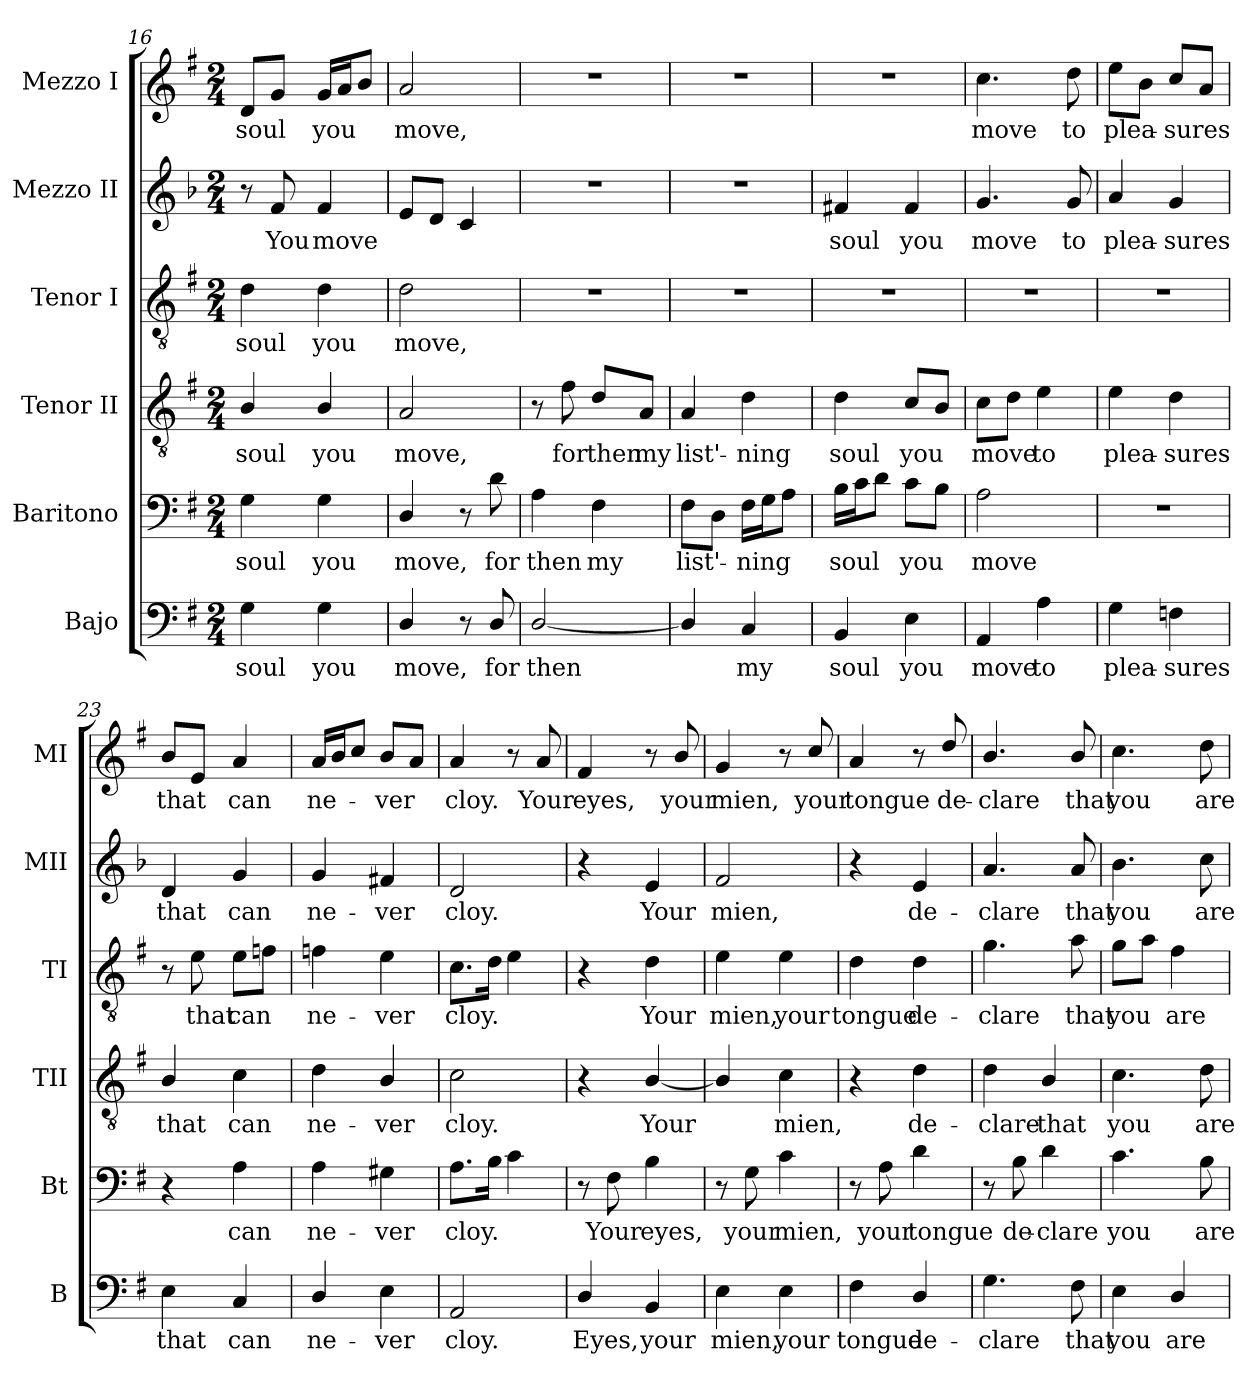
**kern	**text	**kern	**text	**kern	**text	**kern	**text	**kern	**text	**kern	**text
*part6	*part6	*part5	*part5	*part4	*part4	*part3	*part3	*part2	*part2	*part1	*part1
*staff6	*staff6	*staff5	*staff5	*staff4	*staff4	*staff3	*staff3	*staff2	*staff2	*staff1	*staff1
*I"Bajo	*	*I"Baritono	*	*I"Tenor II	*	*I"Tenor I	*	*I"Mezzo II	*	*I"Mezzo I	*
*I'B	*	*I'Bt	*	*I'TII	*	*I'TI	*	*I'MII	*	*I'MI	*
*clefF4	*	*clefF4	*	*clefGv2	*	*clefGv2	*	*clefG2	*	*clefG2	*
*ITrd1c2	*	*ITrd1c2	*	*ITrd1c2	*	*ITrd1c2	*	*	*	*ITrd1c2	*
*k[b-]	*	*k[b-]	*	*k[b-]	*	*k[b-]	*	*k[b-]	*	*k[b-]	*
*M2/4	*	*M2/4	*	*M2/4	*	*M2/4	*	*M2/4	*	*M2/4	*
=16	=16	=16	=16	=16	=16	=16	=16	=16	=16	=16	=16
!	!LO:LY:b	!	!LO:LY:b	!	!LO:LY:b	!	!LO:LY:b	!	!	!	!LO:LY:b
4F\	soul	4F\	soul	4A/	soul	4c\	soul	8r	.	8c/L	soul
!	!	!	!	!	!	!	!	!	!LO:LY:b	!	!
.	.	.	.	.	.	.	.	8f/	You	8f/J	.
!	!LO:LY:b	!	!LO:LY:b	!	!LO:LY:b	!	!LO:LY:b	!	!LO:LY:b	!	!LO:LY:b
4F\	you	4F\	you	4A/	you	4c\	you	4f/	move	16f/LL	you
.	.	.	.	.	.	.	.	.	.	16g/J	.
.	.	.	.	.	.	.	.	.	.	8a/J	.
!!LO:PB:g=z
=17	=17	=17	=17	=17	=17	=17	=17	=17	=17	=17	=17
!	!LO:LY:b	!	!LO:LY:b	!	!LO:LY:b	!	!LO:LY:b	!	!	!	!LO:LY:b
4C/	move,	4C/	move,	2G/	move,	2c\	move,	8e/L	.	2g/	move,
.	.	.	.	.	.	.	.	8d/J	.	.	.
8r	.	8r	.	.	.	.	.	4c/	.	.	.
!	!LO:LY:b	!	!LO:LY:b	!	!	!	!	!	!	!	!
8C/	for	8c\	for	.	.	.	.	.	.	.	.
=18	=18	=18	=18	=18	=18	=18	=18	=18	=18	=18	=18
!	!LO:LY:b	!	!LO:LY:b	!	!	!	!	!	!	!	!
[2C/	then	4G\	then	8r	.	2r	.	2r	.	2r	.
!	!	!	!	!	!LO:LY:b	!	!	!	!	!	!
.	.	.	.	8e\	for	.	.	.	.	.	.
!	!	!	!LO:LY:b	!	!LO:LY:b	!	!	!	!	!	!
.	.	4E\	my	8c/L	then	.	.	.	.	.	.
!	!	!	!	!	!LO:LY:b	!	!	!	!	!	!
.	.	.	.	8G/J	my	.	.	.	.	.	.
=19	=19	=19	=19	=19	=19	=19	=19	=19	=19	=19	=19
!	!	!	!LO:LY:b	!	!LO:LY:b	!	!	!	!	!	!
4C/]	.	8E\L	list'-	4G/	list'-	2r	.	2r	.	2r	.
.	.	8C\J	.	.	.	.	.	.	.	.	.
!	!LO:LY:b	!	!LO:LY:b	!	!LO:LY:b	!	!	!	!	!	!
4BB-/	my	16E\LL	-ning	4c\	-ning	.	.	.	.	.	.
.	.	16F\J	.	.	.	.	.	.	.	.	.
.	.	8G\J	.	.	.	.	.	.	.	.	.
=20	=20	=20	=20	=20	=20	=20	=20	=20	=20	=20	=20
!	!LO:LY:b	!	!LO:LY:b	!	!LO:LY:b	!	!	!	!LO:LY:b	!	!
4AA/	soul	16A\LL	soul	4c\	soul	2r	.	4f#X/	soul	2r	.
.	.	16B-\J	.	.	.	.	.	.	.	.	.
.	.	8c\J	.	.	.	.	.	.	.	.	.
!	!LO:LY:b	!	!LO:LY:b	!	!LO:LY:b	!	!	!	!LO:LY:b	!	!
4D\	you	8B-\L	you	8B-/L	you	.	.	4f#/	you	.	.
.	.	8A\J	.	8A/J	.	.	.	.	.	.	.
=21	=21	=21	=21	=21	=21	=21	=21	=21	=21	=21	=21
!	!LO:LY:b	!	!LO:LY:b	!	!LO:LY:b	!	!	!	!LO:LY:b	!	!LO:LY:b
4GG/	move	2G\	move	8B-\L	move	2r	.	4.g/	move	4.b-\	move
.	.	.	.	8c\J	.	.	.	.	.	.	.
!	!LO:LY:b	!	!	!	!LO:LY:b	!	!	!	!	!	!
4G\	to	.	.	4d\	to	.	.	.	.	.	.
!	!	!	!	!	!	!	!	!	!LO:LY:b	!	!LO:LY:b
.	.	.	.	.	.	.	.	8g/	to	8cc\	to
=22	=22	=22	=22	=22	=22	=22	=22	=22	=22	=22	=22
!	!LO:LY:b	!	!	!	!LO:LY:b	!	!	!	!LO:LY:b	!	!LO:LY:b
4F\	plea-	2r	.	4d\	plea-	2r	.	4a/	plea-	8dd\L	plea-
.	.	.	.	.	.	.	.	.	.	8a\J	.
!	!LO:LY:b	!	!	!	!LO:LY:b	!	!	!	!LO:LY:b	!	!LO:LY:b
4E-X\	-sures	.	.	4c\	-sures	.	.	4g/	-sures	8b-/L	-sures
.	.	.	.	.	.	.	.	.	.	8g/J	.
=23	=23	=23	=23	=23	=23	=23	=23	=23	=23	=23	=23
!	!LO:LY:b	!	!	!	!LO:LY:b	!	!	!	!LO:LY:b	!	!LO:LY:b
4D\	that	4r	.	4A/	that	8r	.	4d/	that	8a/L	that
!	!	!	!	!	!	!	!LO:LY:b	!	!	!	!
.	.	.	.	.	.	8d\	that	.	.	8d/J	.
!	!LO:LY:b	!	!LO:LY:b	!	!LO:LY:b	!	!LO:LY:b	!	!LO:LY:b	!	!LO:LY:b
4BB-/	can	4G\	can	4B-\	can	8d\L	can	4g/	can	4g/	can
.	.	.	.	.	.	8e-X\J	.	.	.	.	.
!!LO:LB:g=z
=24	=24	=24	=24	=24	=24	=24	=24	=24	=24	=24	=24
!	!LO:LY:b	!	!LO:LY:b	!	!LO:LY:b	!	!LO:LY:b	!	!LO:LY:b	!	!LO:LY:b
4C/	ne-	4G\	ne-	4c\	ne-	4e-X\	ne-	4g/	ne-	16g/LL	ne-
.	.	.	.	.	.	.	.	.	.	16a/J	.
.	.	.	.	.	.	.	.	.	.	8b-/J	.
!	!LO:LY:b	!	!LO:LY:b	!	!LO:LY:b	!	!LO:LY:b	!	!LO:LY:b	!	!LO:LY:b
4D\	-ver	4F#X\	-ver	4A/	-ver	4d\	-ver	4f#X/	-ver	8a/L	-ver
.	.	.	.	.	.	.	.	.	.	8g/J	.
=25	=25	=25	=25	=25	=25	=25	=25	=25	=25	=25	=25
!	!LO:LY:b	!	!LO:LY:b	!	!LO:LY:b	!	!LO:LY:b	!	!LO:LY:b	!	!LO:LY:b
2GG/	cloy.	8.G\L	cloy.	2B-\	cloy.	8.B-\L	cloy.	2d/	cloy.	4g/	cloy.
.	.	16A\Jk	.	.	.	16c\Jk	.	.	.	.	.
.	.	4B-\	.	.	.	4d\	.	.	.	8r	.
!	!	!	!	!	!	!	!	!	!	!	!LO:LY:b
.	.	.	.	.	.	.	.	.	.	8g/	Your
=26	=26	=26	=26	=26	=26	=26	=26	=26	=26	=26	=26
!	!LO:LY:b	!	!	!	!	!	!	!	!	!	!LO:LY:b
4C/	Eyes,	8r	.	4r	.	4r	.	4r	.	4e/	eyes,
!	!	!	!LO:LY:b	!	!	!	!	!	!	!	!
.	.	8E\	Your	.	.	.	.	.	.	.	.
!	!LO:LY:b	!	!LO:LY:b	!	!LO:LY:b	!	!LO:LY:b	!	!LO:LY:b	!	!
4AA/	your	4A\	eyes,	[4A/	Your	4c\	Your	4e/	Your	8r	.
!	!	!	!	!	!	!	!	!	!	!	!LO:LY:b
.	.	.	.	.	.	.	.	.	.	8a/	your
=27	=27	=27	=27	=27	=27	=27	=27	=27	=27	=27	=27
!	!LO:LY:b	!	!	!	!	!	!LO:LY:b	!	!LO:LY:b	!	!LO:LY:b
4D\	mien,	8r	.	4A/]	.	4d\	mien,	2f/	mien,	4f/	mien,
!	!	!	!LO:LY:b	!	!	!	!	!	!	!	!
.	.	8F\	your	.	.	.	.	.	.	.	.
!	!LO:LY:b	!	!LO:LY:b	!	!LO:LY:b	!	!LO:LY:b	!	!	!	!
4D\	your	4B-\	mien,	4B-\	mien,	4d\	your	.	.	8r	.
!	!	!	!	!	!	!	!	!	!	!	!LO:LY:b
.	.	.	.	.	.	.	.	.	.	8b-/	your
=28	=28	=28	=28	=28	=28	=28	=28	=28	=28	=28	=28
!	!LO:LY:b	!	!	!	!	!	!LO:LY:b	!	!	!	!LO:LY:b
4E\	tongue	8r	.	4r	.	4c\	tongue	4r	.	4g/	tongue
!	!	!	!LO:LY:b	!	!	!	!	!	!	!	!
.	.	8G\	your	.	.	.	.	.	.	.	.
!	!LO:LY:b	!	!LO:LY:b	!	!LO:LY:b	!	!LO:LY:b	!	!LO:LY:b	!	!
4C/	de-	4c\	tongue	4c\	de-	4c\	de-	4e/	de-	8r	.
!	!	!	!	!	!	!	!	!	!	!	!LO:LY:b
.	.	.	.	.	.	.	.	.	.	8cc/	de-
=29	=29	=29	=29	=29	=29	=29	=29	=29	=29	=29	=29
!	!LO:LY:b	!	!	!	!LO:LY:b	!	!LO:LY:b	!	!LO:LY:b	!	!LO:LY:b
4.F\	-clare	8r	.	4c\	-clare	4.f\	-clare	4.a/	-clare	4.a/	-clare
!	!	!	!LO:LY:b	!	!	!	!	!	!	!	!
.	.	8A\	de-	.	.	.	.	.	.	.	.
!	!	!	!LO:LY:b	!	!LO:LY:b	!	!	!	!	!	!
.	.	4c\	-clare	4A/	that	.	.	.	.	.	.
!	!LO:LY:b	!	!	!	!	!	!LO:LY:b	!	!LO:LY:b	!	!LO:LY:b
8E\	that	.	.	.	.	8g\	that	8a/	that	8a/	that
=30	=30	=30	=30	=30	=30	=30	=30	=30	=30	=30	=30
!	!LO:LY:b	!	!LO:LY:b	!	!LO:LY:b	!	!LO:LY:b	!	!LO:LY:b	!	!LO:LY:b
4D\	you	4.B-\	you	4.B-\	you	8f\L	you	4.b-\	you	4.b-\	you
.	.	.	.	.	.	8g\J	.	.	.	.	.
!	!LO:LY:b	!	!	!	!	!	!LO:LY:b	!	!	!	!
4C/	are	.	.	.	.	4e\	are	.	.	.	.
!	!	!	!LO:LY:b	!	!LO:LY:b	!	!	!	!LO:LY:b	!	!LO:LY:b
.	.	8A\	are	8c\	are	.	.	8cc\	are	8cc\	are
=	=	=	=	=	=	=	=	=	=	=	=
*-	*-	*-	*-	*-	*-	*-	*-	*-	*-	*-	*-
